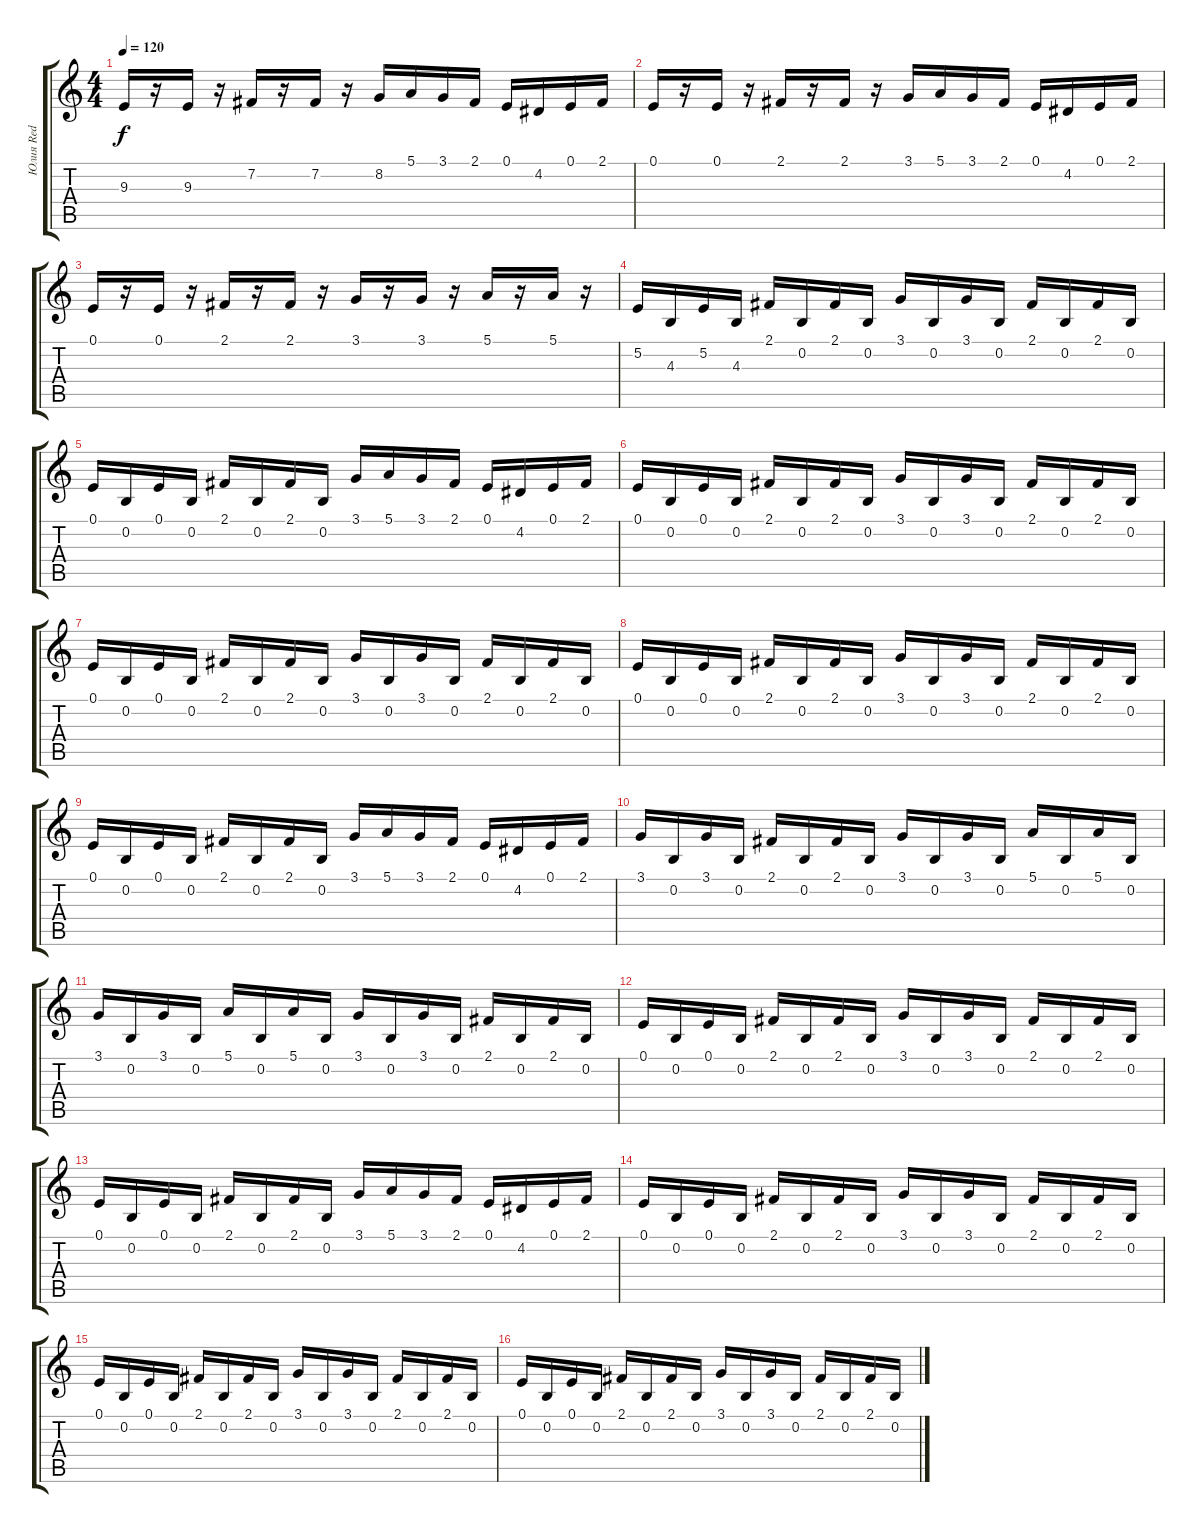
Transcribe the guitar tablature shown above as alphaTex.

\track ("Юлия Red" "Юлия Red") {instrument electricgrandpiano}
\staff {score tabs}
\tuning (E4 B3 G3 D3 A2 E2) {hide}
\ts (4 4)
\tempo 120
\clef g2
\ks c
9.3.16{dy f} r.16 9.3.16 r.16 7.2.16 r.16 7.2.16 r.16 8.2.16 5.1.16 3.1.16 2.1.16 0.1.16 4.2.16 0.1.16 2.1.16 |
0.1.16 r.16 0.1.16 r.16 2.1.16 r.16 2.1.16 r.16 3.1.16 5.1.16 3.1.16 2.1.16 0.1.16 4.2.16 0.1.16 2.1.16 |
0.1.16 r.16 0.1.16 r.16 2.1.16 r.16 2.1.16 r.16 3.1.16 r.16 3.1.16 r.16 5.1.16 r.16 5.1.16 r.16 |
5.2.16 4.3.16 5.2.16 4.3.16 2.1.16 0.2.16 2.1.16 0.2.16 3.1.16 0.2.16 3.1.16 0.2.16 2.1.16 0.2.16 2.1.16 0.2.16 |
0.1.16 0.2.16 0.1.16 0.2.16 2.1.16 0.2.16 2.1.16 0.2.16 3.1.16 5.1.16 3.1.16 2.1.16 0.1.16 4.2.16 0.1.16 2.1.16 |
0.1.16 0.2.16 0.1.16 0.2.16 2.1.16 0.2.16 2.1.16 0.2.16 3.1.16 0.2.16 3.1.16 0.2.16 2.1.16 0.2.16 2.1.16 0.2.16 |
0.1.16 0.2.16 0.1.16 0.2.16 2.1.16 0.2.16 2.1.16 0.2.16 3.1.16 0.2.16 3.1.16 0.2.16 2.1.16 0.2.16 2.1.16 0.2.16 |
0.1.16 0.2.16 0.1.16 0.2.16 2.1.16 0.2.16 2.1.16 0.2.16 3.1.16 0.2.16 3.1.16 0.2.16 2.1.16 0.2.16 2.1.16 0.2.16 |
0.1.16 0.2.16 0.1.16 0.2.16 2.1.16 0.2.16 2.1.16 0.2.16 3.1.16 5.1.16 3.1.16 2.1.16 0.1.16 4.2.16 0.1.16 2.1.16 |
3.1.16 0.2.16 3.1.16 0.2.16 2.1.16 0.2.16 2.1.16 0.2.16 3.1.16 0.2.16 3.1.16 0.2.16 5.1.16 0.2.16 5.1.16 0.2.16 |
3.1.16 0.2.16 3.1.16 0.2.16 5.1.16 0.2.16 5.1.16 0.2.16 3.1.16 0.2.16 3.1.16 0.2.16 2.1.16 0.2.16 2.1.16 0.2.16 |
0.1.16 0.2.16 0.1.16 0.2.16 2.1.16 0.2.16 2.1.16 0.2.16 3.1.16 0.2.16 3.1.16 0.2.16 2.1.16 0.2.16 2.1.16 0.2.16 |
0.1.16 0.2.16 0.1.16 0.2.16 2.1.16 0.2.16 2.1.16 0.2.16 3.1.16 5.1.16 3.1.16 2.1.16 0.1.16 4.2.16 0.1.16 2.1.16 |
0.1.16 0.2.16 0.1.16 0.2.16 2.1.16 0.2.16 2.1.16 0.2.16 3.1.16 0.2.16 3.1.16 0.2.16 2.1.16 0.2.16 2.1.16 0.2.16 |
0.1.16 0.2.16 0.1.16 0.2.16 2.1.16 0.2.16 2.1.16 0.2.16 3.1.16 0.2.16 3.1.16 0.2.16 2.1.16 0.2.16 2.1.16 0.2.16 |
0.1.16 0.2.16 0.1.16 0.2.16 2.1.16 0.2.16 2.1.16 0.2.16 3.1.16 0.2.16 3.1.16 0.2.16 2.1.16 0.2.16 2.1.16 0.2.16
